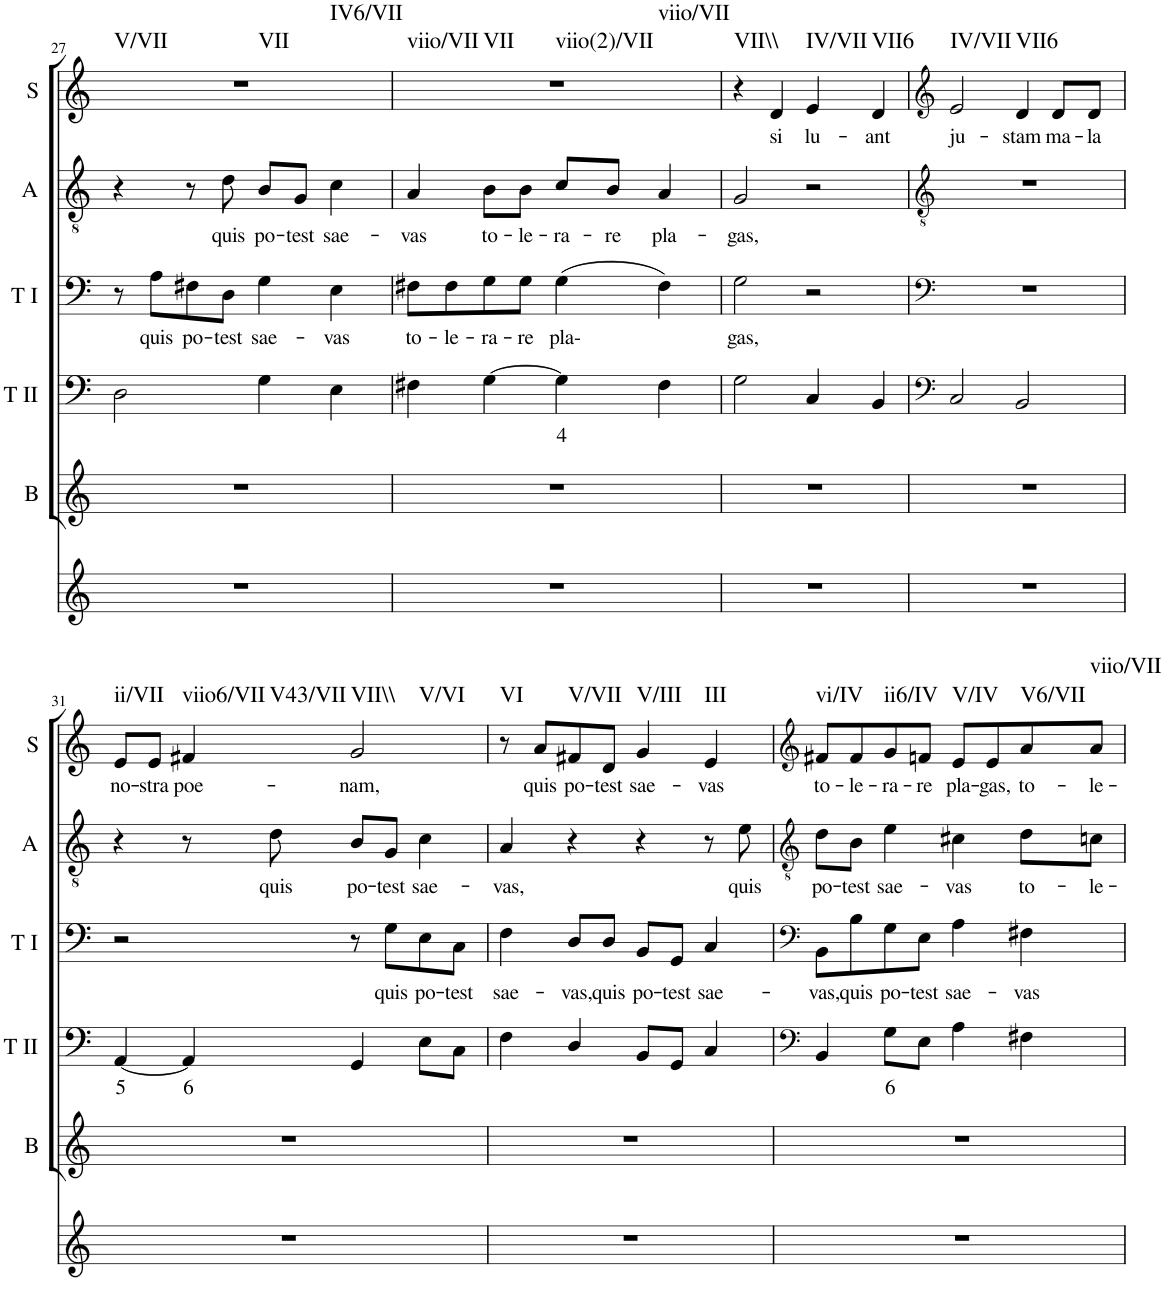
**kern	**kern	**kern	**text	**kern	**text	**kern	**text	**kern	**text	**harte
*part6	*part5	*part4	*part4	*part3	*part3	*part2	*part2	*part1	*part1	*part1
*staff6	*staff5	*staff4	*staff4	*staff3	*staff3	*staff2	*staff2	*staff1	*staff1	*
*I"Continuo	*I"Bass	*I"Tenor II	*	*I"Tenor I	*	*I"Alto	*	*I"Soprano	*	*
*	*I'B	*I'T II	*	*I'T I	*	*I'A	*	*I'S	*	*
!!LO:PB:g=z
*clefG2	*clefG2	*clefF4	*	*clefF4	*	*clefGv2	*	*clefG2	*	*
*k[]	*k[]	*k[]	*	*k[]	*	*k[]	*	*k[]	*	*
=27	=27	=27	=27	=27	=27	=27	=27	=27	=27	=27
!	!	!	!	!	!	!	!	!	!	!LO:H:n=1:kt=V/VII
!	!	!	!	!	!	!	!	!	!	!LO:H:n=2:kt=VII
!	!	!	!	!	!	!	!	!	!	!LO:H:n=3:kt=IV6/VII
1r	1r	2D\	.	8r	.	4r	.	1r	.	N N N
!	!	!	!	!	!LO:LY:b	!	!	!	!	!
.	.	.	.	8A\L	quis	.	.	.	.	.
!	!	!	!	!	!LO:LY:b	!	!	!	!	!
.	.	.	.	8F#X\	po-	8r	.	.	.	.
!	!	!	!	!	!LO:LY:b	!	!LO:LY:b	!	!	!
.	.	.	.	8D\J	test	8d\	quis	.	.	.
!	!	!	!	!	!LO:LY:b	!	!LO:LY:b	!	!	!
.	.	4G\	.	4G\	sae-	8B/L	po-	.	.	.
!	!	!	!	!	!	!	!LO:LY:b	!	!	!
.	.	.	.	.	.	8G/J	test	.	.	.
!	!	!	!	!	!LO:LY:b	!	!LO:LY:b	!	!	!
.	.	4E\	.	4E\	vas	4c\	sae-	.	.	.
=28	=28	=28	=28	=28	=28	=28	=28	=28	=28	=28
!	!	!	!	!	!LO:LY:b	!	!LO:LY:b	!	!	!LO:H:n=1:kt=viio/VII
!	!	!	!	!	!	!	!	!	!	!LO:H:n=2:kt=VII
!	!	!	!	!	!	!	!	!	!	!LO:H:n=3:kt=viio(2)/VII
!	!	!	!	!	!	!	!	!	!	!LO:H:n=4:kt=viio/VII
1r	1r	4F#X\	.	8F#X\L	to-	4A/	vas	1r	.	N N N N
!	!	!	!	!	!LO:LY:b	!	!	!	!	!
.	.	.	.	8F#\	le-	.	.	.	.	.
!	!	!	!	!	!LO:LY:b	!	!LO:LY:b	!	!	!
.	.	[4G\	.	8G\	ra-	8B\L	to-	.	.	.
!	!	!	!	!	!LO:LY:b	!	!LO:LY:b	!	!	!
.	.	.	.	8G\J	re	8B\J	le-	.	.	.
!	!	!	!LO:LY:b	!	!LO:LY:b	!	!LO:LY:b	!	!	!
.	.	4G\]	4	(4G\	pla-	8c/L	ra-	.	.	.
!	!	!	!	!	!	!	!LO:LY:b	!	!	!
.	.	.	.	.	.	8B/J	re	.	.	.
!	!	!	!	!	!	!	!LO:LY:b	!	!	!
.	.	4F#\	.	4F#\)	.	4A/	pla-	.	.	.
=29	=29	=29	=29	=29	=29	=29	=29	=29	=29	=29
!	!	!	!	!	!LO:LY:b	!	!LO:LY:b	!	!	!LO:H:kt=VII\\
1r	1r	2G\	.	2G\	gas,	2G/	gas,	4r	.	N
!	!	!	!	!	!	!	!	!	!LO:LY:b	!
.	.	.	.	.	.	.	.	4d/	si	.
!	!	!	!	!	!	!	!	!	!LO:LY:b	!LO:H:kt=IV/VII
.	.	4C/	.	2r	.	2r	.	4e/	lu-	N
!	!	!	!	!	!	!	!	!	!LO:LY:b	!LO:H:kt=VII6
.	.	4BB/	.	.	.	.	.	4d/	ant	N
=30	=30	=30	=30	=30	=30	=30	=30	=30	=30	=30
*	*	*clefF4	*	*clefF4	*	*clefGv2	*	*clefG2	*	*
!	!	!	!	!	!	!	!	!	!LO:LY:b	!LO:H:kt=IV/VII
1r	1r	2C/	.	1r	.	1r	.	2e/	ju-	N
!	!	!	!	!	!	!	!	!	!LO:LY:b	!LO:H:kt=VII6
.	.	2BB/	.	.	.	.	.	4d/	stam	N
!	!	!	!	!	!	!	!	!	!LO:LY:b	!
.	.	.	.	.	.	.	.	8d/L	ma-	.
!	!	!	!	!	!	!	!	!	!LO:LY:b	!
.	.	.	.	.	.	.	.	8d/J	la	.
!!LO:LB:g=z
=31	=31	=31	=31	=31	=31	=31	=31	=31	=31	=31
!	!	!	!LO:LY:b	!	!	!	!	!	!LO:LY:b	!LO:H:kt=ii/VII
1r	1r	[4AA/	5	2r	.	4r	.	8e/L	no-	N
!	!	!	!	!	!	!	!	!	!LO:LY:b	!
.	.	.	.	.	.	.	.	8e/J	stra	.
!	!	!	!LO:LY:b	!	!	!	!	!	!LO:LY:b	!LO:H:n=1:kt=viio6/VII
!	!	!	!	!	!	!	!	!	!	!LO:H:n=2:kt=V43/VII
.	.	4AA/]	6	.	.	8r	.	4f#X/	poe-	N N
!	!	!	!	!	!	!	!LO:LY:b	!	!	!
.	.	.	.	.	.	8d\	quis	.	.	.
!	!	!	!	!	!	!	!LO:LY:b	!	!LO:LY:b	!LO:H:n=1:kt=VII\\
!	!	!	!	!	!	!	!	!	!	!LO:H:n=2:kt=V/VI
.	.	4GG/	.	8r	.	8B/L	po-	2g/	nam,	N N
!	!	!	!	!	!LO:LY:b	!	!LO:LY:b	!	!	!
.	.	.	.	8G\L	quis	8G/J	test	.	.	.
!	!	!	!	!	!LO:LY:b	!	!LO:LY:b	!	!	!
.	.	8E\L	.	8E\	po-	4c\	sae-	.	.	.
!	!	!	!	!	!LO:LY:b	!	!	!	!	!
.	.	8C\J	.	8C\J	test	.	.	.	.	.
=32	=32	=32	=32	=32	=32	=32	=32	=32	=32	=32
!	!	!	!	!	!LO:LY:b	!	!LO:LY:b	!	!	!LO:H:kt=VI
1r	1r	4F\	.	4F\	sae-	4A/	vas,	8r	.	N
!	!	!	!	!	!	!	!	!	!LO:LY:b	!
.	.	.	.	.	.	.	.	8a/L	quis	.
!	!	!	!	!	!LO:LY:b	!	!	!	!LO:LY:b	!LO:H:kt=V/VII
.	.	4D/	.	8D/L	vas,	4r	.	8f#X/	po-	N
!	!	!	!	!	!LO:LY:b	!	!	!	!LO:LY:b	!
.	.	.	.	8D/J	quis	.	.	8d/J	test	.
!	!	!	!	!	!LO:LY:b	!	!	!	!LO:LY:b	!LO:H:kt=V/III
.	.	8BB/L	.	8BB/L	po-	4r	.	4g/	sae-	N
!	!	!	!	!	!LO:LY:b	!	!	!	!	!
.	.	8GG/J	.	8GG/J	test	.	.	.	.	.
!	!	!	!	!	!LO:LY:b	!	!	!	!LO:LY:b	!LO:H:kt=III
.	.	4C/	.	4C/	sae-	8r	.	4e/	vas	N
!	!	!	!	!	!	!	!LO:LY:b	!	!	!
.	.	.	.	.	.	8e\	quis	.	.	.
=33	=33	=33	=33	=33	=33	=33	=33	=33	=33	=33
*	*	*clefF4	*	*clefF4	*	*clefGv2	*	*clefG2	*	*
!	!	!	!	!	!LO:LY:b	!	!LO:LY:b	!	!LO:LY:b	!LO:H:kt=vi/IV
1r	1r	4BB/	.	8BB\L	vas,	8d\L	po-	8f#X/L	to-	N
!	!	!	!	!	!LO:LY:b	!	!LO:LY:b	!	!LO:LY:b	!
.	.	.	.	8B\	quis	8B\J	test	8f#/	le-	.
!	!	!	!LO:LY:b	!	!LO:LY:b	!	!LO:LY:b	!	!LO:LY:b	!LO:H:kt=ii6/IV
.	.	8G\L	6	8G\	po-	4e\	sae-	8g/	ra-	N
!	!	!	!	!	!LO:LY:b	!	!	!	!LO:LY:b	!
.	.	8E\J	.	8E\J	test	.	.	8fn/J	re	.
!	!	!	!	!	!LO:LY:b	!	!LO:LY:b	!	!LO:LY:b	!LO:H:kt=V/IV
.	.	4A\	.	4A\	sae-	4c#X\	vas	8e/L	pla-	N
!	!	!	!	!	!	!	!	!	!LO:LY:b	!
.	.	.	.	.	.	.	.	8e/	gas,	.
!	!	!	!	!	!LO:LY:b	!	!LO:LY:b	!	!LO:LY:b	!LO:H:kt=V6/VII
.	.	4F#X\	.	4F#X\	vas	8d\L	to-	8a/	to-	N
!	!	!	!	!	!	!	!LO:LY:b	!	!LO:LY:b	!LO:H:kt=viio/VII
.	.	.	.	.	.	8cn\J	le-	8a/J	le-	N
=	=	=	=	=	=	=	=	=	=	=
*-	*-	*-	*-	*-	*-	*-	*-	*-	*-	*-
